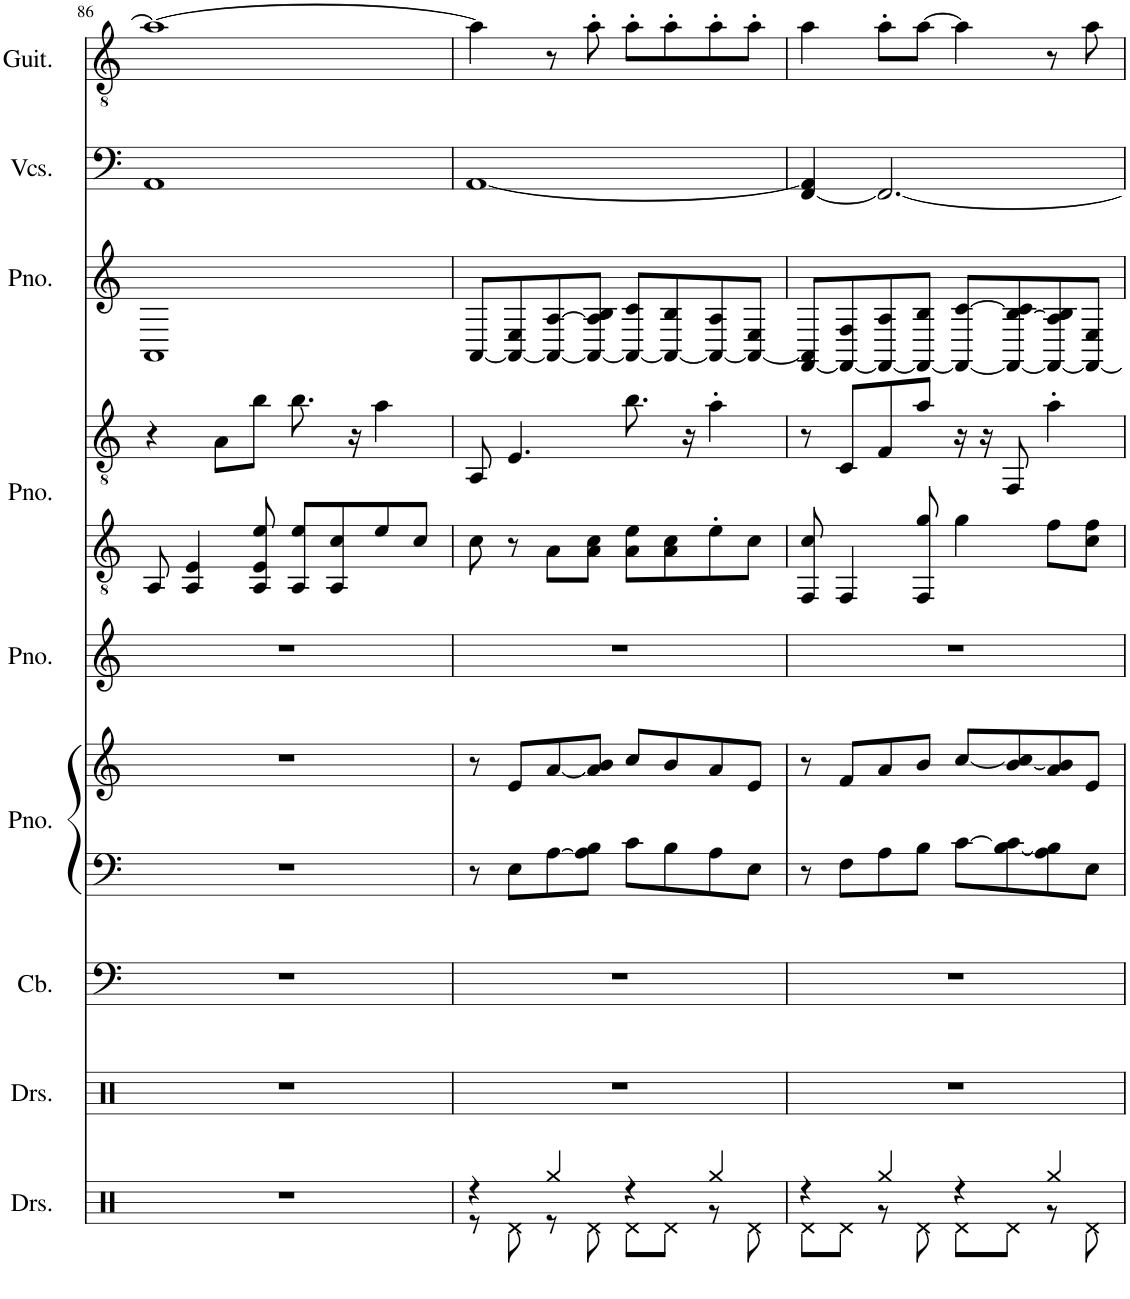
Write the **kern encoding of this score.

**kern	**kern	**kern	**kern	**kern	**kern	**kern	**kern	**kern	**kern	**kern
*part9	*part8	*part7	*part6	*part6	*part5	*part4	*part4	*part3	*part2	*part1
*staff11	*staff10	*staff9	*staff8	*staff7	*staff6	*staff5	*staff4	*staff3	*staff2	*staff1
*I"Drumset	*I"Drumset	*I"Contrabass	*I"Piano	*	*I"Piano	*I"Piano	*	*I"Piano	*I"Violoncellos	*I"Classical Guitar
*I'Drs.	*I'Drs.	*I'Cb.	*I'Pno.	*	*I'Pno.	*I'Pno.	*	*I'Pno.	*I'Vcs.	*I'Guit.
!!LO:PB:g=z
*clefX	*clefX	*clefF4	*clefF4	*clefG2	*clefG2	*clefGv2	*clefGv2	*clefG2	*clefF4	*clefGv2
*	*	*Trd7c12	*	*	*	*	*	*	*	*
*k[]	*k[]	*k[]	*k[]	*k[]	*k[]	*k[]	*k[]	*k[]	*k[]	*k[]
*M4/4	*M4/4	*M4/4	*M4/4	*M4/4	*M4/4	*M4/4	*M4/4	*M4/4	*M4/4	*M4/4
=86	=86	=86	=86	=86	=86	=86	=86	=86	=86	=86
1r	1r	1r	1r	1r	1r	8AA/	4r	1AA	1AA	1a_
.	.	.	.	.	.	4AA/ 4E/	.	.	.	.
.	.	.	.	.	.	.	8A\L	.	.	.
.	.	.	.	.	.	8AA/ 8E/ 8e/	8b\J	.	.	.
.	.	.	.	.	.	8AA/ 8e/L	8.b\	.	.	.
.	.	.	.	.	.	8AA/ 8c/	.	.	.	.
.	.	.	.	.	.	.	16r	.	.	.
.	.	.	.	.	.	8e/	4a\	.	.	.
.	.	.	.	.	.	8c/J	.	.	.	.
=87	=87	=87	=87	=87	=87	=87	=87	=87	=87	=87
*^	*	*	*	*	*	*	*	*	*	*
4r	8r	1r	1r	8r	8r	1r	8c\	8AA/	[8AA/L	[1AA	4a\]
.	8Rd\	.	.	8E\L	8e/L	.	8r	4.E/	8AA/_ 8E/	.	.
4Rgg/	8r	.	.	[8A\	[8a/	.	8A\L	.	8AA/_ [8A/	.	8r
.	8Rd\	.	.	8A\] 8B\J	8a/] 8b/J	.	8A\ 8c\J	.	8AA/_ 8A/] 8B/J	.	8a'\
4r	8Rd\L	.	.	8c\L	8cc/L	.	8A\ 8e\L	8.b\	8AA/_ 8c/L	.	8a'\L
.	8Rd\J	.	.	8B\	8b/	.	8A\ 8c\	.	8AA/_ 8B/	.	8a'\
.	.	.	.	.	.	.	.	16r	.	.	.
4Rgg/	8r	.	.	8A\	8a/	.	8e'\	4a'\	8AA/_ 8A/	.	8a'\
.	8Rd\	.	.	8E\J	8e/J	.	8c\J	.	8AA/_ 8E/J	.	8a'\J
=88	=88	=88	=88	=88	=88	=88	=88	=88	=88	=88	=88
4r	8Rd\L	1r	1r	8r	8r	1r	8FF/ 8c/	8r	[8FF/ 8AA/]L	[4FF/ 4AA/]	4a\
.	8Rd\J	.	.	8F\L	8f/L	.	4FF/	8C/L	8FF/_ 8F/	.	.
4Rgg/	8r	.	.	8A\	8a/	.	.	8F/	8FF/_ 8A/	2.FF/_	8a'\L
.	8Rd\	.	.	8B\J	8b/J	.	8FF/ 8g/	8a/J	8FF/_ 8B/J	.	[8a\J
4r	8Rd\L	.	.	[8c\L	[8cc/L	.	4g\	16r	8FF/_ [8c/L	.	4a\]
.	.	.	.	.	.	.	.	16r	.	.	.
.	8Rd\J	.	.	[8B\ 8c\]	[8b/ 8cc/]	.	.	8FF/	8FF/_ [8B/ 8c/]	.	.
4Rgg/	8r	.	.	8A\ 8B\]	8a/ 8b/]	.	8f\L	4a'\	8FF/_ 8A/ 8B/]	.	8r
.	8Rd\	.	.	8E\J	8e/J	.	8c\ 8f\J	.	8FF/_ 8E/J	.	8a\
*v	*v	*	*	*	*	*	*	*	*	*	*
=	=	=	=	=	=	=	=	=	=	=
*-	*-	*-	*-	*-	*-	*-	*-	*-	*-	*-
